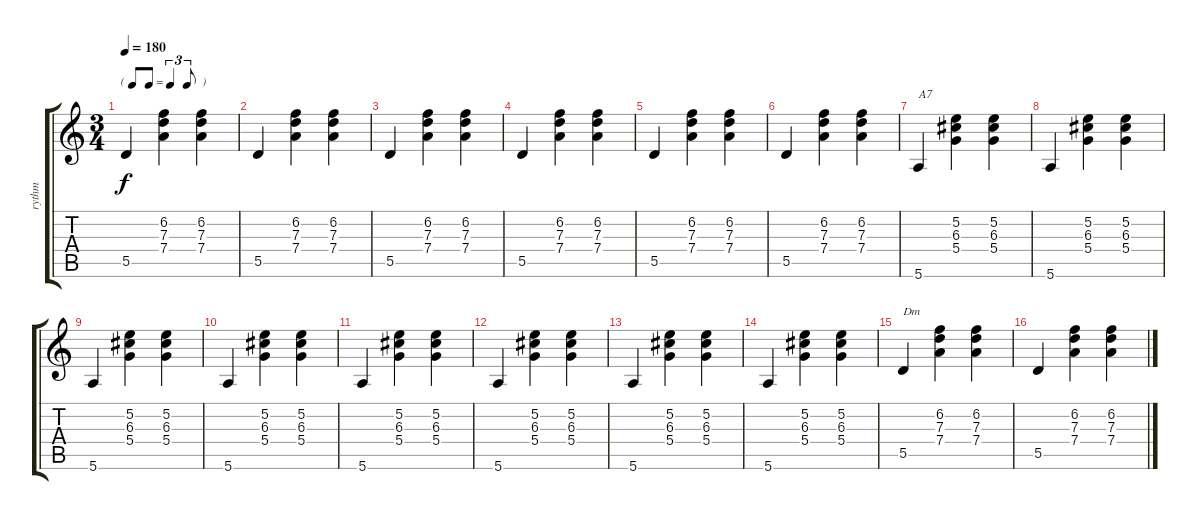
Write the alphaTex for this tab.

\track ("rythm" "rythm") {instrument acousticguitarsteel}
\staff {score tabs}
\tuning (E4 B3 G3 D3 A2 E2) {hide}
\ts (3 4)
\tf triplet8th
\tempo 180
\clef g2
\ks c
5.5.4{dy f} (6.2 7.3 7.4).4 (6.2 7.3 7.4).4 |
5.5.4 (6.2 7.3 7.4).4 (6.2 7.3 7.4).4 |
5.5.4 (6.2 7.3 7.4).4 (6.2 7.3 7.4).4 |
5.5.4 (6.2 7.3 7.4).4 (6.2 7.3 7.4).4 |
5.5.4 (6.2 7.3 7.4).4 (6.2 7.3 7.4).4 |
5.5.4 (6.2 7.3 7.4).4 (6.2 7.3 7.4).4 |
5.6.4{txt "A7"} (5.2 6.3 5.4).4 (5.2 6.3 5.4).4 |
5.6.4 (5.2 6.3 5.4).4 (5.2 6.3 5.4).4 |
5.6.4 (5.2 6.3 5.4).4 (5.2 6.3 5.4).4 |
5.6.4 (5.2 6.3 5.4).4 (5.2 6.3 5.4).4 |
5.6.4 (5.2 6.3 5.4).4 (5.2 6.3 5.4).4 |
5.6.4 (5.2 6.3 5.4).4 (5.2 6.3 5.4).4 |
5.6.4 (5.2 6.3 5.4).4 (5.2 6.3 5.4).4 |
5.6.4 (5.2 6.3 5.4).4 (5.2 6.3 5.4).4 |
5.5.4{txt "Dm"} (6.2 7.3 7.4).4 (6.2 7.3 7.4).4 |
5.5.4 (6.2 7.3 7.4).4 (6.2 7.3 7.4).4
